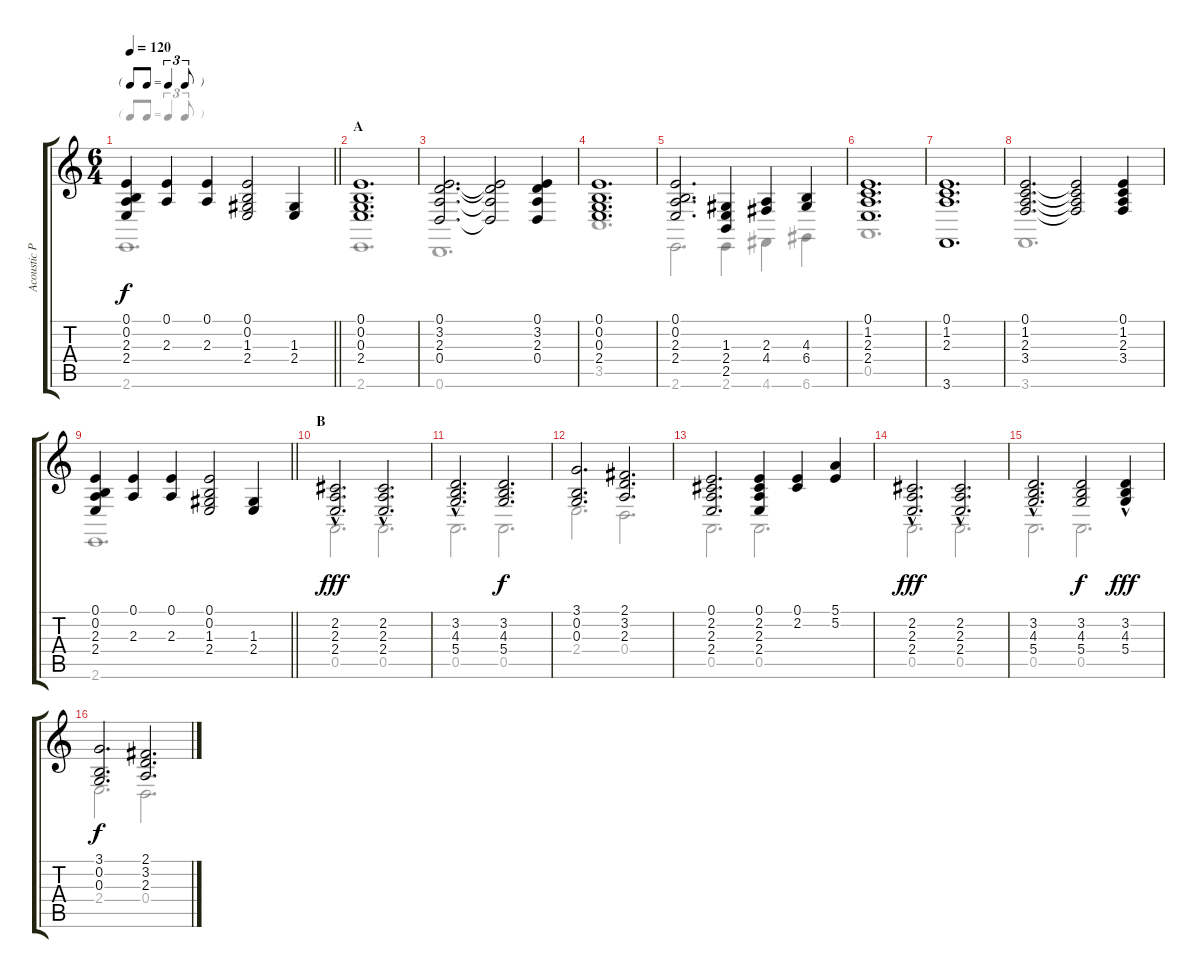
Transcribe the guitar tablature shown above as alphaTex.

\track ("Acoustic Piano" "Acoustic P") {instrument acousticgrandpiano}
\staff {score tabs}
\tuning (E4 B3 G3 D3 A2 D2) {hide}
\voice
\ts (6 4)
\tf triplet8th
\tempo 120
\clef g2
\barLineRight lightlight
\ks c
(0.1 0.2 2.3 2.4).4{dy f} (0.1 2.3).4 (0.1 2.3).4 (0.1 0.2 1.3 2.4).2 (1.3 2.4).4 |
\section ("" "A")
(0.1 0.2 0.3 2.4).1{d} |
(0.1 3.2 2.3 0.4).2{d} (0.1{t} 3.2{t} 2.3{t} 0.4{t}).2 (0.1 3.2 2.3 0.4).4 |
(0.1 0.2 0.3 2.4).1{d} |
(0.1 0.2 2.3 2.4).2{d} (1.3 2.4 2.5).4 (2.3 4.4).4 (4.3 6.4).4 |
(0.1 1.2 2.3 2.4).1{d} |
(0.1 1.2 2.3 3.6).1{d} |
(0.1 1.2 2.3 3.4).2{d} (0.1{t} 1.2{t} 2.3{t} 3.4{t}).2 (0.1 1.2 2.3 3.4).4 |
\barLineRight lightlight
(0.1 0.2 2.3 2.4).4 (0.1 2.3).4 (0.1 2.3).4 (0.1 0.2 1.3 2.4).2 (1.3 2.4).4 |
\section ("" "B")
(2.2 2.3{hac} 2.4).2{d dy fff} (2.2{hac} 2.3 2.4).2{d} |
(3.2 4.3{hac} 5.4{hac}).2{d} (3.2 4.3 5.4).2{d dy f} |
(3.1 0.2 0.3).2{d} (2.1 3.2 2.3).2{d} |
(0.1 2.2 2.3 2.4).2{d} (0.1 2.2 2.3 2.4).4 (0.1 2.2).4 (5.1 5.2).4 |
(2.2 2.3{hac} 2.4).2{d dy fff} (2.2{hac} 2.3 2.4).2{d} |
(3.2 4.3{hac} 5.4{hac}).2{d} (3.2 4.3 5.4).2{dy f} (3.2 4.3 5.4{hac}).4{dy fff} |
(3.1 0.2 0.3).2{d dy f} (2.1 3.2 2.3).2{d}
\voice
\clef g2
\ottava regular
\simile none
\barLineRight lightlight
\ks c
2.6.1{d dy f} |
2.6.1{d} |
0.6.1{d} |
3.5.1{d} |
2.6.2{d} 2.6.4 4.6.4 6.6.4 |
0.5.1{d} |
|
3.6.1{d} |
\barLineRight lightlight
2.6.1{d} |
0.5.2{d} 0.5.2{d} |
0.5.2{d} 0.5.2{d} |
2.4.2{d} 0.4.2{d} |
0.5.2{d} 0.5.2{d} |
0.5.2{d} 0.5.2{d} |
0.5.2{d} 0.5.2{d} |
2.4.2{d} 0.4.2{d}
